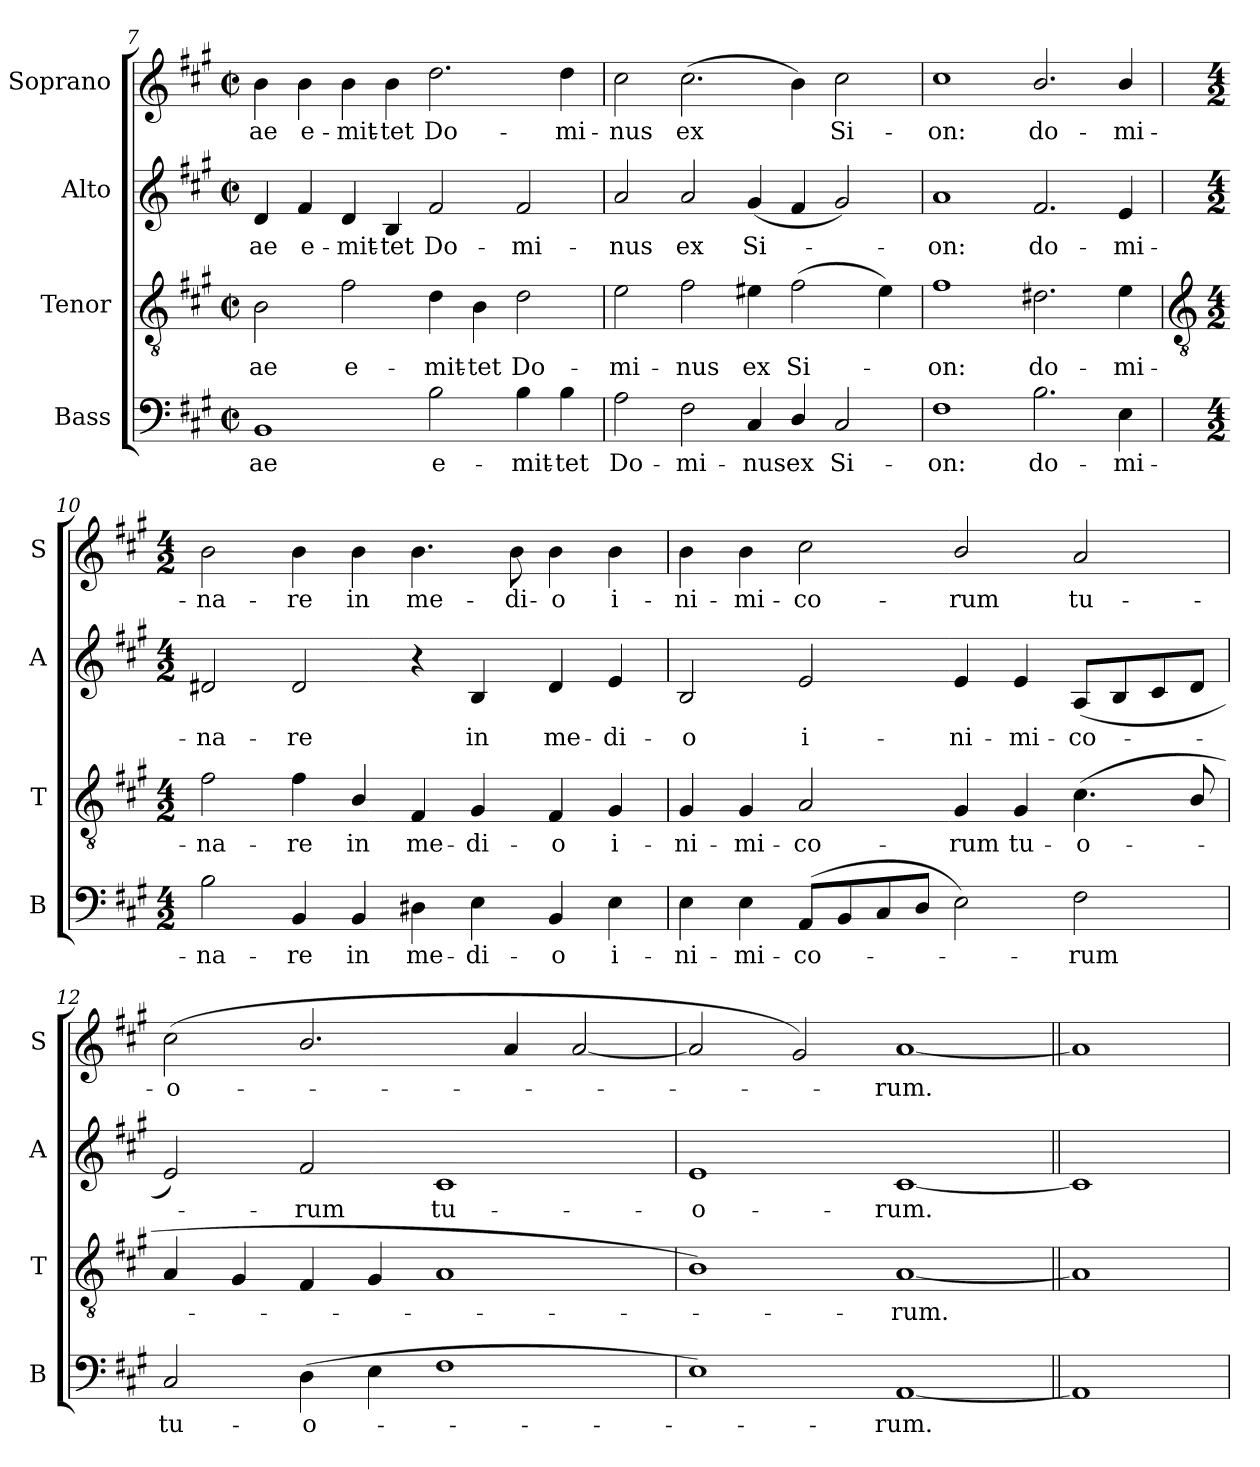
**kern	**text	**kern	**text	**kern	**text	**kern	**text
*part4	*part4	*part3	*part3	*part2	*part2	*part1	*part1
*staff4	*staff4	*staff3	*staff3	*staff2	*staff2	*staff1	*staff1
*I"Bass	*	*I"Tenor	*	*I"Alto	*	*I"Soprano	*
*I'B	*	*I'T	*	*I'A	*	*I'S	*
*clefF4	*	*clefGv2	*	*clefG2	*	*clefG2	*
*k[f#c#g#]	*	*k[f#c#g#]	*	*k[f#c#g#]	*	*k[f#c#g#]	*
*A:	*	*A:	*	*A:	*	*A:	*
*M4/2	*	*M4/2	*	*M4/2	*	*M4/2	*
*met(c|)	*	*met(c|)	*	*met(c|)	*	*met(c|)	*
=7	=7	=7	=7	=7	=7	=7	=7
!	!LO:LY:b	!	!LO:LY:b	!	!LO:LY:b	!	!LO:LY:b
1BB	-ae	2B	-ae	4d	-ae	4b	-ae
!	!	!	!	!	!LO:LY:b	!	!LO:LY:b
.	.	.	.	4f#	e-	4b	e-
!	!	!	!LO:LY:b	!	!LO:LY:b	!	!LO:LY:b
.	.	2f#	e-	4d	-mit-	4b	-mit-
!	!	!	!	!	!LO:LY:b	!	!LO:LY:b
.	.	.	.	4B	-tet	4b	-tet
!	!LO:LY:b	!	!LO:LY:b	!	!LO:LY:b	!	!LO:LY:b
2B	e-	4d	-mit-	2f#	Do-	2.dd	Do-
!	!	!	!LO:LY:b	!	!	!	!
.	.	4B	-tet	.	.	.	.
!	!LO:LY:b	!	!LO:LY:b	!	!LO:LY:b	!	!
4B	-mit-	2d	Do-	2f#	-mi-	.	.
!	!LO:LY:b	!	!	!	!	!	!LO:LY:b
4B	-tet	.	.	.	.	4dd	-mi-
=8	=8	=8	=8	=8	=8	=8	=8
!	!LO:LY:b	!	!LO:LY:b	!	!LO:LY:b	!	!LO:LY:b
2A	Do-	2e	-mi-	2a	-nus	2cc#	-nus
!	!LO:LY:b	!	!LO:LY:b	!	!LO:LY:b	!	!LO:LY:b
2F#	-mi-	2f#	-nus	2a	ex	(>2.cc#	ex
!	!LO:LY:b	!	!LO:LY:b	!	!LO:LY:b	!	!
4C#	-nus	4e#X	ex	(<4g#/	Si-	.	.
!	!LO:LY:b	!	!LO:LY:b	!	!	!	!
4D/	ex	(>2f#	Si-	4f#	.	4b)	.
!	!LO:LY:b	!	!	!	!	!	!LO:LY:b
2C#	Si-	.	.	2g#)	.	2cc#	Si-
.	.	4e#)	.	.	.	.	.
=9	=9	=9	=9	=9	=9	=9	=9
!	!LO:LY:b	!	!LO:LY:b	!	!LO:LY:b	!	!LO:LY:b
1F#	-on:	1f#	on:	1a	on:	1cc#	-on:
!	!LO:LY:b	!	!LO:LY:b	!	!LO:LY:b	!	!LO:LY:b
2.B	do-	2.d#X	do-	2.f#	do-	2.b/	do-
!	!LO:LY:b	!	!LO:LY:b	!	!LO:LY:b	!	!LO:LY:b
4E	-mi-	4e	-mi-	4e	-mi-	4b/	-mi-
!!LO:LB:g=z
=10	=10	=10	=10	=10	=10	=10	=10
*	*	*clefGv2	*	*	*	*	*
*M4/2	*	*M4/2	*	*M4/2	*	*M4/2	*
!	!LO:LY:b	!	!LO:LY:b	!	!LO:LY:b	!	!LO:LY:b
2B	-na-	2f#	-na-	2d#X	-na-	2b	-na-
!	!LO:LY:b	!	!LO:LY:b	!	!LO:LY:b	!	!LO:LY:b
4BB	-re	4f#	-re	2d#	-re	4b	-re
!	!LO:LY:b	!	!LO:LY:b	!	!	!	!LO:LY:b
4BB	in	4B/	in	.	.	4b	in
!	!LO:LY:b	!	!LO:LY:b	!	!	!	!LO:LY:b
4D#X	me-	4F#	me-	4r	.	4.b	me-
!	!LO:LY:b	!	!LO:LY:b	!	!LO:LY:b	!	!
4E	-di-	4G#/	-di-	4B	in	.	.
!	!	!	!	!	!	!	!LO:LY:b
.	.	.	.	.	.	8b	-di-
!	!LO:LY:b	!	!LO:LY:b	!	!LO:LY:b	!	!LO:LY:b
4BB	-o	4F#	-o	4d#	me-	4b	-o
!	!LO:LY:b	!	!LO:LY:b	!	!LO:LY:b	!	!LO:LY:b
4E	i-	4G#	i-	4e	-di-	4b	i-
=11	=11	=11	=11	=11	=11	=11	=11
!	!LO:LY:b	!	!LO:LY:b	!	!LO:LY:b	!	!LO:LY:b
4E	-ni-	4G#	-ni-	2B	-o	4b	-ni-
!	!LO:LY:b	!	!LO:LY:b	!	!	!	!LO:LY:b
4E	-mi-	4G#	-mi-	.	.	4b	-mi-
!	!LO:LY:b	!	!LO:LY:b	!	!LO:LY:b	!	!LO:LY:b
(<8AAL	-co-	2A	-co-	2e	i-	2cc#	-co-
8BB	.	.	.	.	.	.	.
8C#	.	.	.	.	.	.	.
8DJ	.	.	.	.	.	.	.
!	!	!	!LO:LY:b	!	!LO:LY:b	!	!LO:LY:b
2E)	.	4G#	-rum	4e	-ni-	2b/	-rum
!	!	!	!LO:LY:b	!	!LO:LY:b	!	!
.	.	4G#	tu-	4e	-mi-	.	.
!	!LO:LY:b	!	!LO:LY:b	!	!LO:LY:b	!	!LO:LY:b
2F#	rum	(<4.c#	-o-	(<8AL	-co-	2a	tu-
.	.	.	.	8B	.	.	.
.	.	.	.	8c#	.	.	.
.	.	8B/	.	8dJ	.	.	.
=12	=12	=12	=12	=12	=12	=12	=12
!	!LO:LY:b	!	!	!	!	!	!LO:LY:b
2C#	tu-	4A	.	2e)	.	(<2cc#	-o-
.	.	4G#	.	.	.	.	.
!	!LO:LY:b	!	!	!	!LO:LY:b	!	!
(>4D	-o-	4F#	.	2f#	rum	2.b/	.
4E	.	4G#	.	.	.	.	.
!	!	!	!	!	!LO:LY:b	!	!
1F#	.	1A	.	1c#	tu-	.	.
.	.	.	.	.	.	4a	.
.	.	.	.	.	.	[2a	.
=13	=13	=13	=13	=13	=13	=13	=13
!	!	!	!	!	!LO:LY:b	!	!
1E)	.	1B/)	.	1e	-o-	2a]	.
.	.	.	.	.	.	2g#)	.
!	!LO:LY:b	!	!LO:LY:b	!	!LO:LY:b	!	!LO:LY:b
[1AA	rum.	[1A	rum.	[1c#	-rum.	[1a	rum.
=14||	=14||	=14||	=14||	=14||	=14||	=14||	=14||
1AA]	.	1A]	.	1c#]	.	1a]	.
=	=	=	=	=	=	=	=
*-	*-	*-	*-	*-	*-	*-	*-
